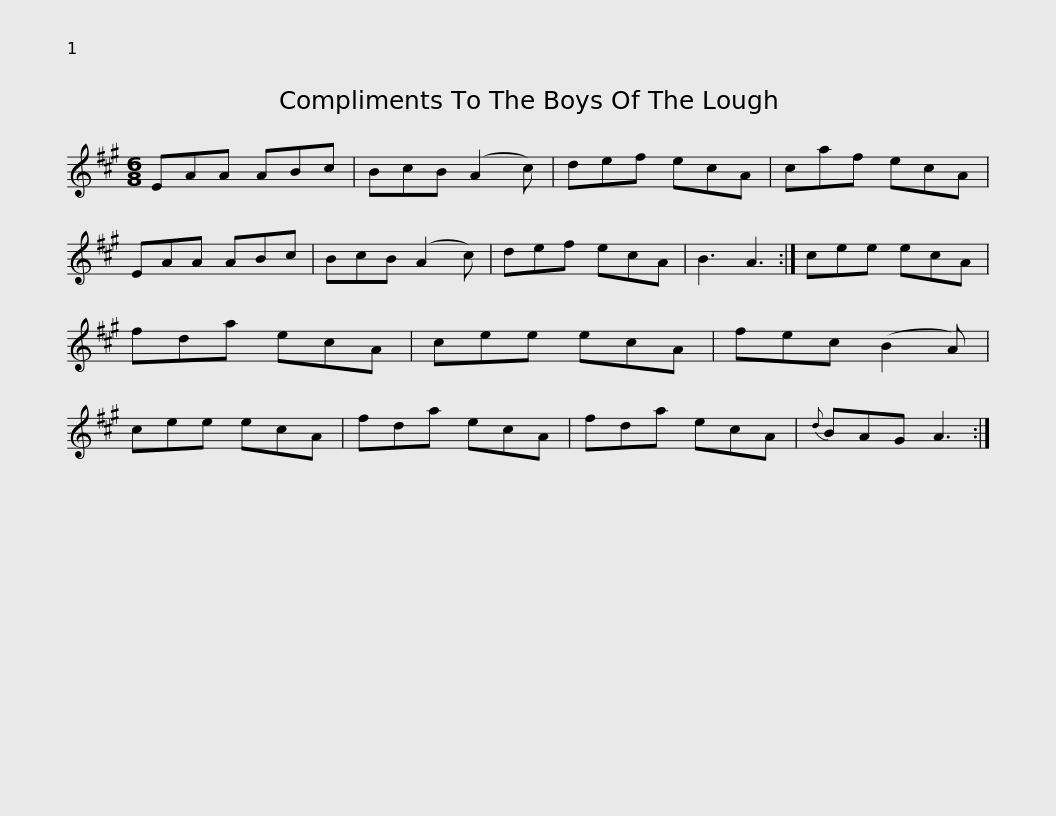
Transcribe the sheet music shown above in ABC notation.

X:1
L:1/8
M:6/8
I:linebreak $
K:A
V:1 treble
V:1
 EAA ABc | BcB (A2 c) | def ecA | caf ecA | EAA ABc | %5
 BcB (A2 c) | def ecA | B3 A3 :|$ cee ecA | fda ecA | %10
 cee ecA | fec (B2 A) | cee ecA | fda ecA | fda ecA |$ %15
{d} BAG A3 :| %16
